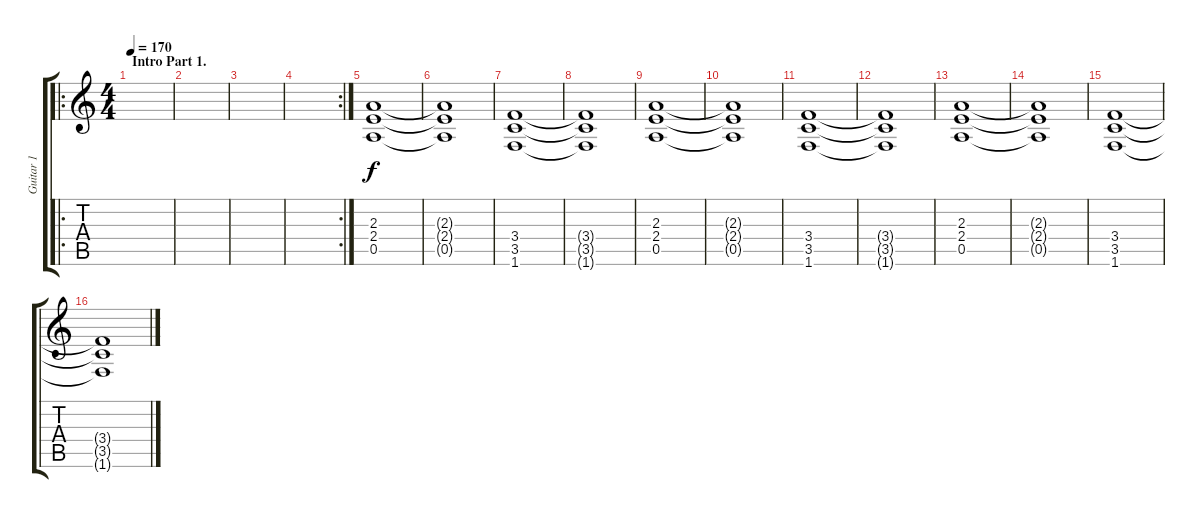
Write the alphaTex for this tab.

\track ("Guitar 1" "Guitar 1") {instrument distortionguitar}
\staff {score tabs}
\tuning (E4 B3 G3 D3 A2 E2) {hide}
\ro
\ts (4 4)
\section ("" "Intro Part 1.")
\tempo 170
\tempo 150
\tempo 170
\clef g2
\ks c
|
|
|
\rc 2
|
(2.3 2.4 0.5).1 |
(2.3{t} 2.4{t} 0.5{t}).1 |
(3.4 3.5 1.6).1 |
(3.4{t} 3.5{t} 1.6{t}).1 |
(2.3 2.4 0.5).1 |
(2.3{t} 2.4{t} 0.5{t}).1 |
(3.4 3.5 1.6).1 |
(3.4{t} 3.5{t} 1.6{t}).1 |
(2.3 2.4 0.5).1 |
(2.3{t} 2.4{t} 0.5{t}).1 |
(3.4 3.5 1.6).1 |
(3.4{t} 3.5{t} 1.6{t}).1
